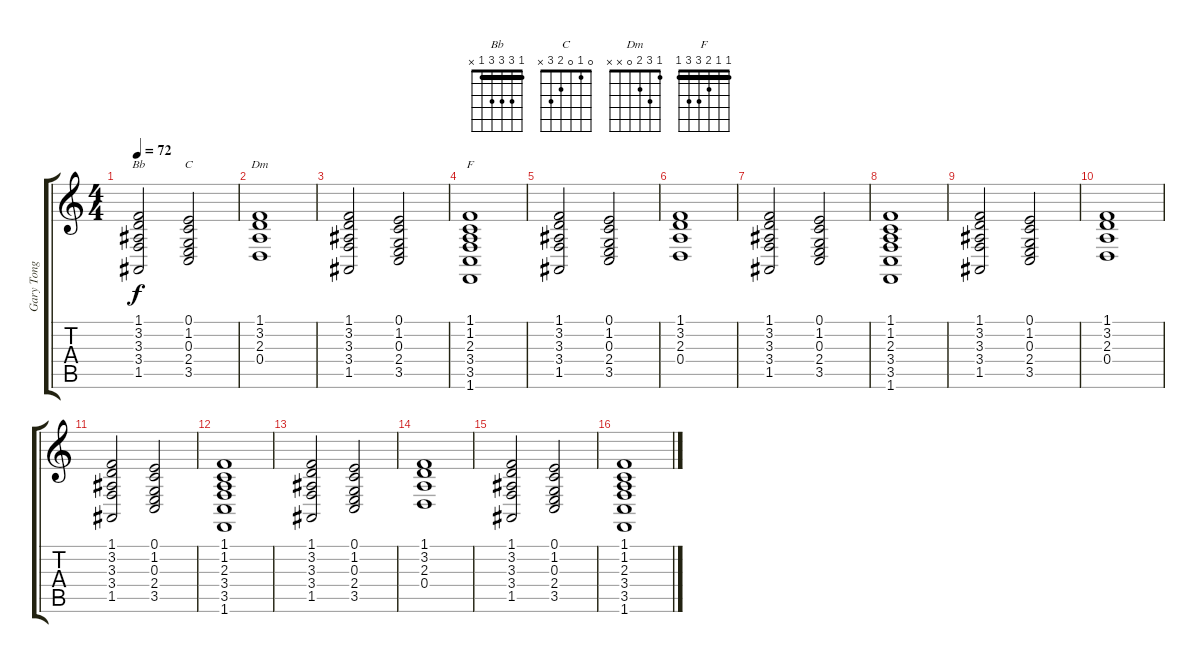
\track ("Gary Tong" "Gary Tong") {instrument stringensemble1}
\staff {score tabs}
\tuning (E4 B3 G3 D3 A2 E2) {hide}
\chord ("Bb" 1 3 3 3 1 x) {barre 1}
\chord ("C" 0 1 0 2 3 x)
\chord ("Dm" 1 3 2 0 x x)
\chord ("F" 1 1 2 3 3 1) {barre 1}
\ts (4 4)
\tempo 72
\clef g2
\ks c
(1.1 3.2 3.3 3.4 1.5).2{ch "Bb" dy f instrument stringensemble1} (0.1 1.2 0.3 2.4 3.5).2{ch "C"} |
(1.1 3.2 2.3 0.4).1{ch "Dm"} |
(1.1 3.2 3.3 3.4 1.5).2 (0.1 1.2 0.3 2.4 3.5).2 |
(1.1 1.2 2.3 3.4 3.5 1.6).1{ch "F"} |
(1.1 3.2 3.3 3.4 1.5).2 (0.1 1.2 0.3 2.4 3.5).2 |
(1.1 3.2 2.3 0.4).1 |
(1.1 3.2 3.3 3.4 1.5).2 (0.1 1.2 0.3 2.4 3.5).2 |
(1.1 1.2 2.3 3.4 3.5 1.6).1 |
(1.1 3.2 3.3 3.4 1.5).2 (0.1 1.2 0.3 2.4 3.5).2 |
(1.1 3.2 2.3 0.4).1 |
(1.1 3.2 3.3 3.4 1.5).2 (0.1 1.2 0.3 2.4 3.5).2 |
(1.1 1.2 2.3 3.4 3.5 1.6).1 |
(1.1 3.2 3.3 3.4 1.5).2 (0.1 1.2 0.3 2.4 3.5).2 |
(1.1 3.2 2.3 0.4).1 |
(1.1 3.2 3.3 3.4 1.5).2 (0.1 1.2 0.3 2.4 3.5).2 |
(1.1 1.2 2.3 3.4 3.5 1.6).1
